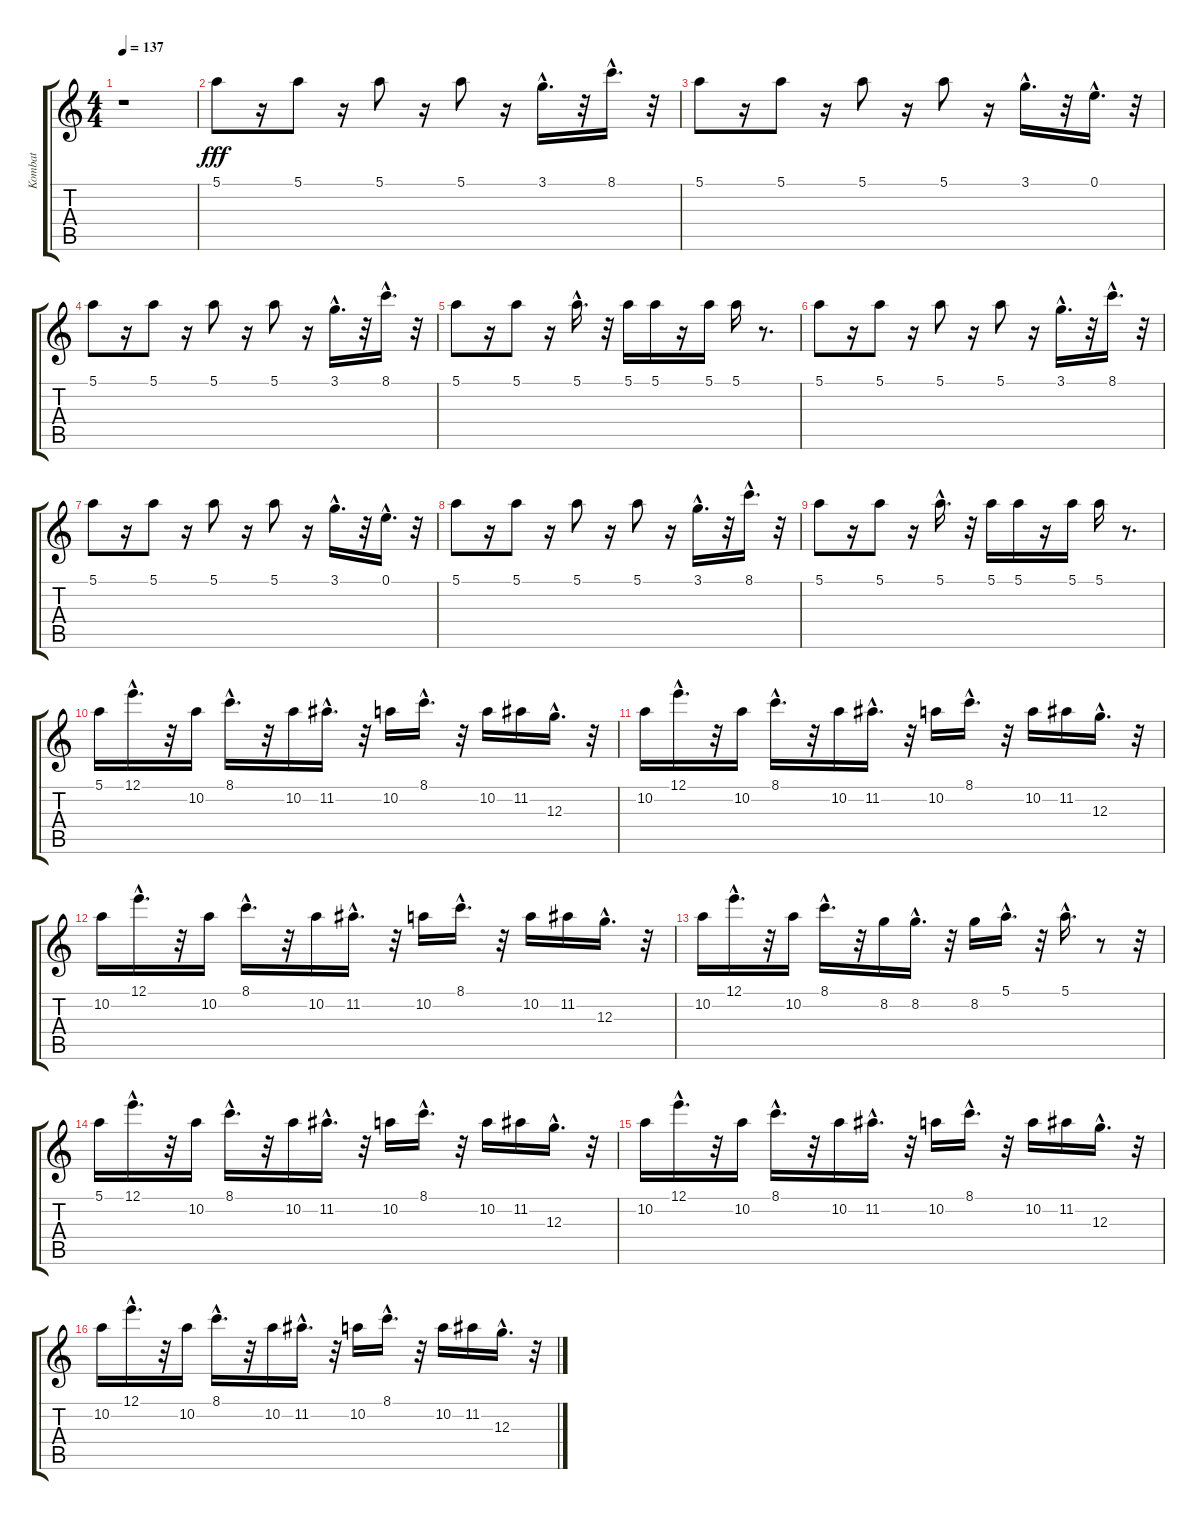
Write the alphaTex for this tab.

\track ("Kombat" "Kombat") {instrument acousticguitarsteel}
\staff {score tabs}
\tuning (E4 B3 G3 D3 A2 E2) {hide}
\ts (4 4)
\tempo 137
\clef g2
\ks c
r.1{dy fff} |
5.1.8 r.16 5.1.8 r.16 5.1.8 r.16 5.1.8 r.16 3.1{hac}.16{d} r.32 8.1{hac}.16{d} r.32 |
5.1.8 r.16 5.1.8 r.16 5.1.8 r.16 5.1.8 r.16 3.1{hac}.16{d} r.32 0.1{hac}.16{d} r.32 |
5.1.8 r.16 5.1.8 r.16 5.1.8 r.16 5.1.8 r.16 3.1{hac}.16{d} r.32 8.1{hac}.16{d} r.32 |
5.1.8 r.16 5.1.8 r.16 5.1{hac}.16{d} r.32 5.1.16 5.1.16 r.16 5.1.16 5.1.16 r.8{d} |
5.1.8 r.16 5.1.8 r.16 5.1.8 r.16 5.1.8 r.16 3.1{hac}.16{d} r.32 8.1{hac}.16{d} r.32 |
5.1.8 r.16 5.1.8 r.16 5.1.8 r.16 5.1.8 r.16 3.1{hac}.16{d} r.32 0.1{hac}.16{d} r.32 |
5.1.8 r.16 5.1.8 r.16 5.1.8 r.16 5.1.8 r.16 3.1{hac}.16{d} r.32 8.1{hac}.16{d} r.32 |
5.1.8 r.16 5.1.8 r.16 5.1{hac}.16{d} r.32 5.1.16 5.1.16 r.16 5.1.16 5.1.16 r.8{d} |
5.1.16 12.1{hac}.16{d} r.32 10.2.16 8.1{hac}.16{d} r.32 10.2.16 11.2{hac}.16{d} r.32 10.2.16 8.1{hac}.16{d} r.32 10.2.16 11.2.16 12.3{hac}.16{d} r.32 |
10.2.16 12.1{hac}.16{d} r.32 10.2.16 8.1{hac}.16{d} r.32 10.2.16 11.2{hac}.16{d} r.32 10.2.16 8.1{hac}.16{d} r.32 10.2.16 11.2.16 12.3{hac}.16{d} r.32 |
10.2.16 12.1{hac}.16{d} r.32 10.2.16 8.1{hac}.16{d} r.32 10.2.16 11.2{hac}.16{d} r.32 10.2.16 8.1{hac}.16{d} r.32 10.2.16 11.2.16 12.3{hac}.16{d} r.32 |
10.2.16 12.1{hac}.16{d} r.32 10.2.16 8.1{hac}.16{d} r.32 8.2.16 8.2{hac}.16{d} r.32 8.2.16 5.1{hac}.16{d} r.32 5.1{hac}.16{d} r.8 r.32 |
5.1.16 12.1{hac}.16{d} r.32 10.2.16 8.1{hac}.16{d} r.32 10.2.16 11.2{hac}.16{d} r.32 10.2.16 8.1{hac}.16{d} r.32 10.2.16 11.2.16 12.3{hac}.16{d} r.32 |
10.2.16 12.1{hac}.16{d} r.32 10.2.16 8.1{hac}.16{d} r.32 10.2.16 11.2{hac}.16{d} r.32 10.2.16 8.1{hac}.16{d} r.32 10.2.16 11.2.16 12.3{hac}.16{d} r.32 |
10.2.16 12.1{hac}.16{d} r.32 10.2.16 8.1{hac}.16{d} r.32 10.2.16 11.2{hac}.16{d} r.32 10.2.16 8.1{hac}.16{d} r.32 10.2.16 11.2.16 12.3{hac}.16{d} r.32
